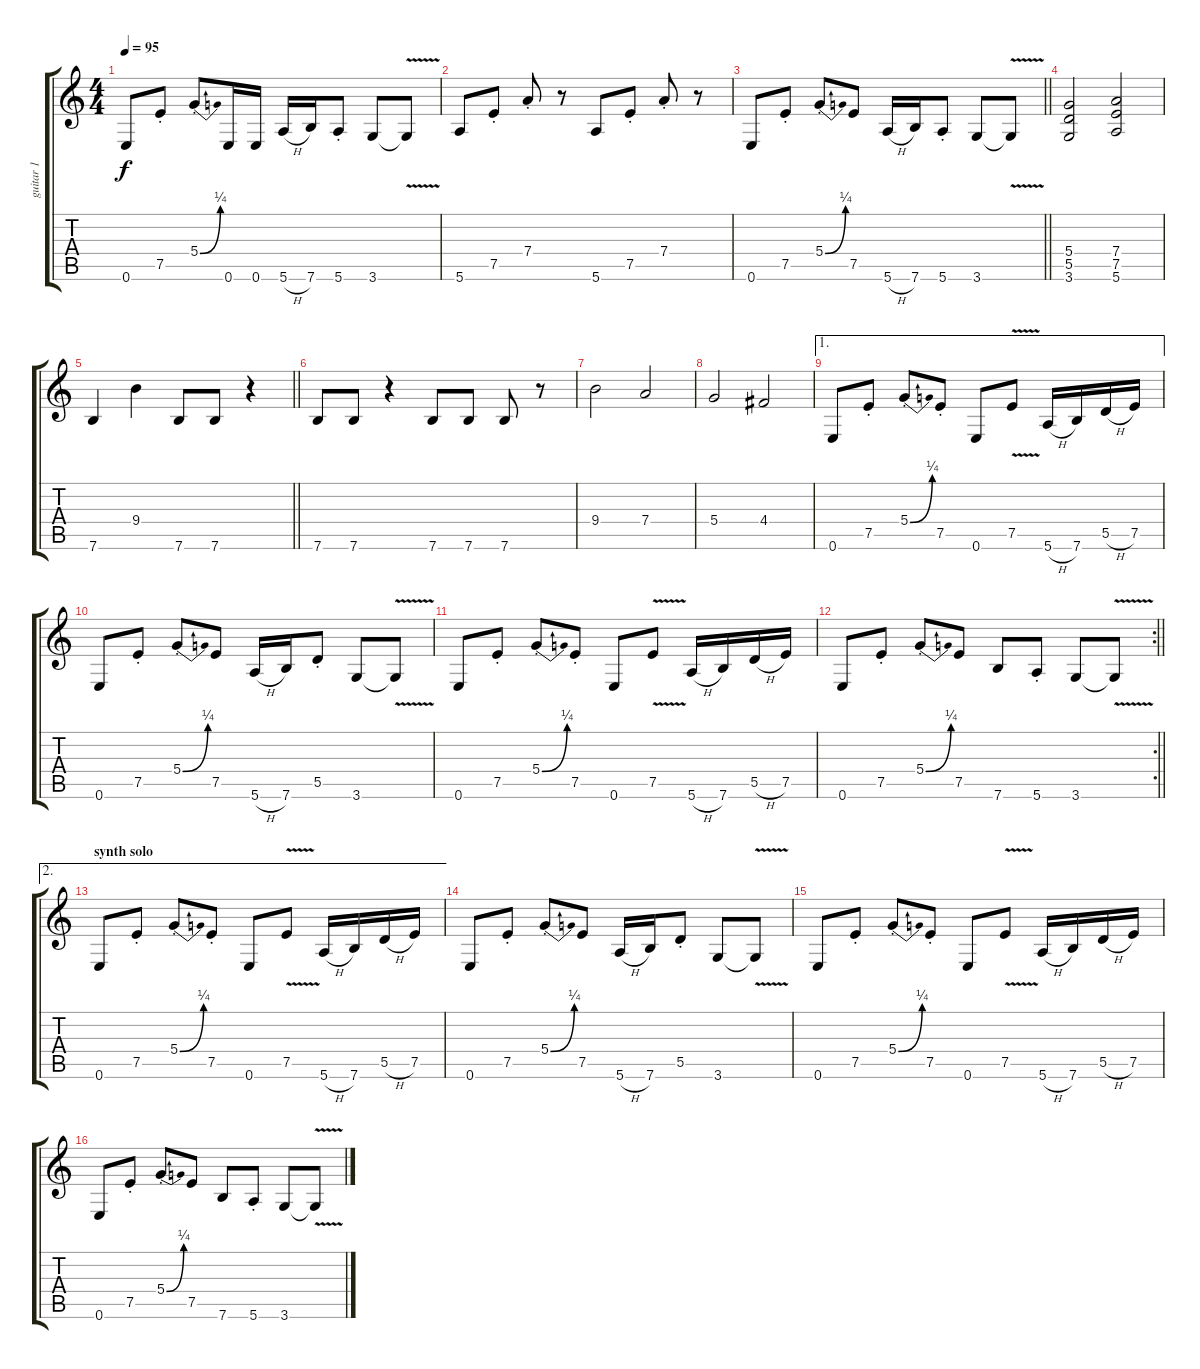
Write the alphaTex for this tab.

\track ("guitar 1" "guitar 1") {instrument overdrivenguitar}
\staff {score tabs}
\tuning (E4 B3 G3 D3 A2 E2) {hide}
\ts (4 4)
\tempo 95
\clef g2
\ks c
0.6.8{dy f} 7.5{st}.8 5.4{be (bend 0 0 60 1) st}.8 0.6.16 0.6.16 5.6{h}.16 7.6.16 5.6{st}.8 3.6.8 3.6{v t}.8 |
5.6.8 7.5{st}.8 7.4{st}.8 r.8 5.6.8 7.5{st}.8 7.4{st}.8 r.8 |
\barLineRight lightlight
0.6.8 7.5{st}.8 5.4{be (bend 0 0 60 1) st}.8 7.5.8 5.6{h}.16 7.6.16 5.6{st}.8 3.6.8 3.6{v t}.8 |
(5.4 5.5 3.6).2 (7.4 7.5 5.6).2 |
\barLineRight lightlight
7.6.4 9.4.4 7.6.8 7.6.8 r.4 |
7.6.8 7.6.8 r.4 7.6.8 7.6.8 7.6.8 r.8 |
9.4.2 7.4.2 |
5.4.2 4.4.2 |
\ae 1
0.6.8 7.5{st}.8 5.4{be (bend 0 0 60 1) st}.8 7.5{st}.8 0.6.8 7.5{v}.8 5.6{h}.16 7.6.16 5.5{h}.16 7.5.16 |
0.6.8 7.5{st}.8 5.4{be (bend 0 0 60 1) st}.8 7.5.8 5.6{h}.16 7.6.16 5.5{st}.8 3.6.8 3.6{v t}.8 |
0.6.8 7.5{st}.8 5.4{be (bend 0 0 60 1) st}.8 7.5{st}.8 0.6.8 7.5{v}.8 5.6{h}.16 7.6.16 5.5{h}.16 7.5.16 |
\rc 2
\barLineRight lightlight
0.6.8 7.5{st}.8 5.4{be (bend 0 0 60 1) st}.8 7.5.8 7.6.8 5.6{st}.8 3.6.8 3.6{v t}.8 |
\ae 2
\section ("" "synth solo")
0.6.8 7.5{st}.8 5.4{be (bend 0 0 60 1) st}.8 7.5{st}.8 0.6.8 7.5{v}.8 5.6{h}.16 7.6.16 5.5{h}.16 7.5.16 |
0.6.8 7.5{st}.8 5.4{be (bend 0 0 60 1) st}.8 7.5.8 5.6{h}.16 7.6.16 5.5{st}.8 3.6.8 3.6{v t}.8 |
0.6.8 7.5{st}.8 5.4{be (bend 0 0 60 1) st}.8 7.5{st}.8 0.6.8 7.5{v}.8 5.6{h}.16 7.6.16 5.5{h}.16 7.5.16 |
0.6.8 7.5{st}.8 5.4{be (bend 0 0 60 1) st}.8 7.5.8 7.6.8 5.6{st}.8 3.6.8 3.6{v t}.8
